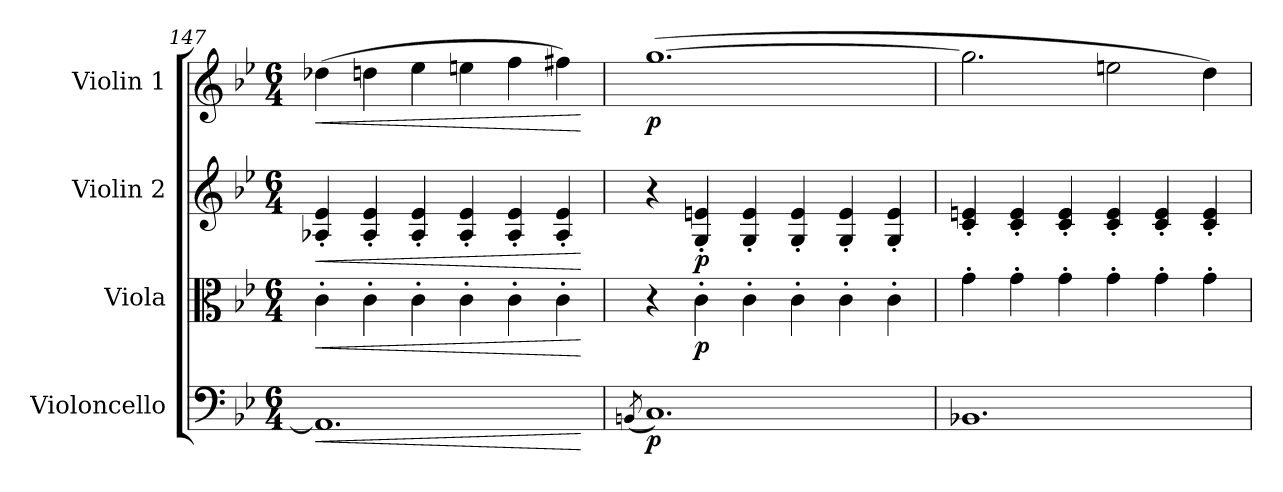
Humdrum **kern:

**kern	**dynam	**kern	**dynam	**kern	**dynam	**kern	**dynam
*part4	*part4	*part3	*part3	*part2	*part2	*part1	*part1
*staff4	*staff4	*staff3	*staff3	*staff2	*staff2	*staff1	*staff1
*I"Violoncello	*	*I"Viola	*	*I"Violin 2	*	*I"Violin 1	*
*I'Vc	*	*I'Vla	*	*I'Vln	*	*I'Vln	*
*clefF4	*	*clefC3	*	*clefG2	*	*clefG2	*
*k[b-e-]	*	*k[b-e-]	*	*k[b-e-]	*	*k[b-e-]	*
*M6/4	*	*M6/4	*	*M6/4	*	*M6/4	*
=147	=147	=147	=147	=147	=147	=147	=147
!	!LO:HP:b	!	!LO:HP:b	!	!LO:HP:b	!	!LO:HP:b
1.AA-]	<	4c'\	<	4A-X/' 4e-/'	<	(>4dd-X\	<
.	.	4c'\	.	4A-/' 4e-/'	.	4ddn\	.
.	.	4c'\	.	4A-/' 4e-/'	.	4ee-\	.
.	.	4c'\	.	4A-/' 4e-/'	.	4een\	.
.	.	4c'\	.	4A-/' 4e-/'	.	4ff\	.
.	.	4c'\	.	4A-/' 4e-/'	.	4ff#X\)	.
.	[	.	[	.	[	.	[
=148	=148	=148	=148	=148	=148	=148	=148
(8qBBn/	.	.	.	.	.	.	.
!	!LO:DY:b	!	!	!	!	!	!LO:DY:b
1.C)	p	4r	.	4r	.	([1.gg	p
!	!	!	!LO:DY:b	!	!LO:DY:b	!	!
.	.	4c'\	p	4G/' 4en/'	p	.	.
.	.	4c'\	.	4G/' 4e/'	.	.	.
.	.	4c'\	.	4G/' 4e/'	.	.	.
.	.	4c'\	.	4G/' 4e/'	.	.	.
.	.	4c'\	.	4G/' 4e/'	.	.	.
=149	=149	=149	=149	=149	=149	=149	=149
1.BB-X	.	4g'\	.	4c/' 4en/'	.	2.gg\]	.
.	.	4g'\	.	4c/' 4e/'	.	.	.
.	.	4g'\	.	4c/' 4e/'	.	.	.
.	.	4g'\	.	4c/' 4e/'	.	2een\	.
.	.	4g'\	.	4c/' 4e/'	.	.	.
.	.	4g'\	.	4c/' 4e/'	.	4dd\)	.
=	=	=	=	=	=	=	=
*-	*-	*-	*-	*-	*-	*-	*-
